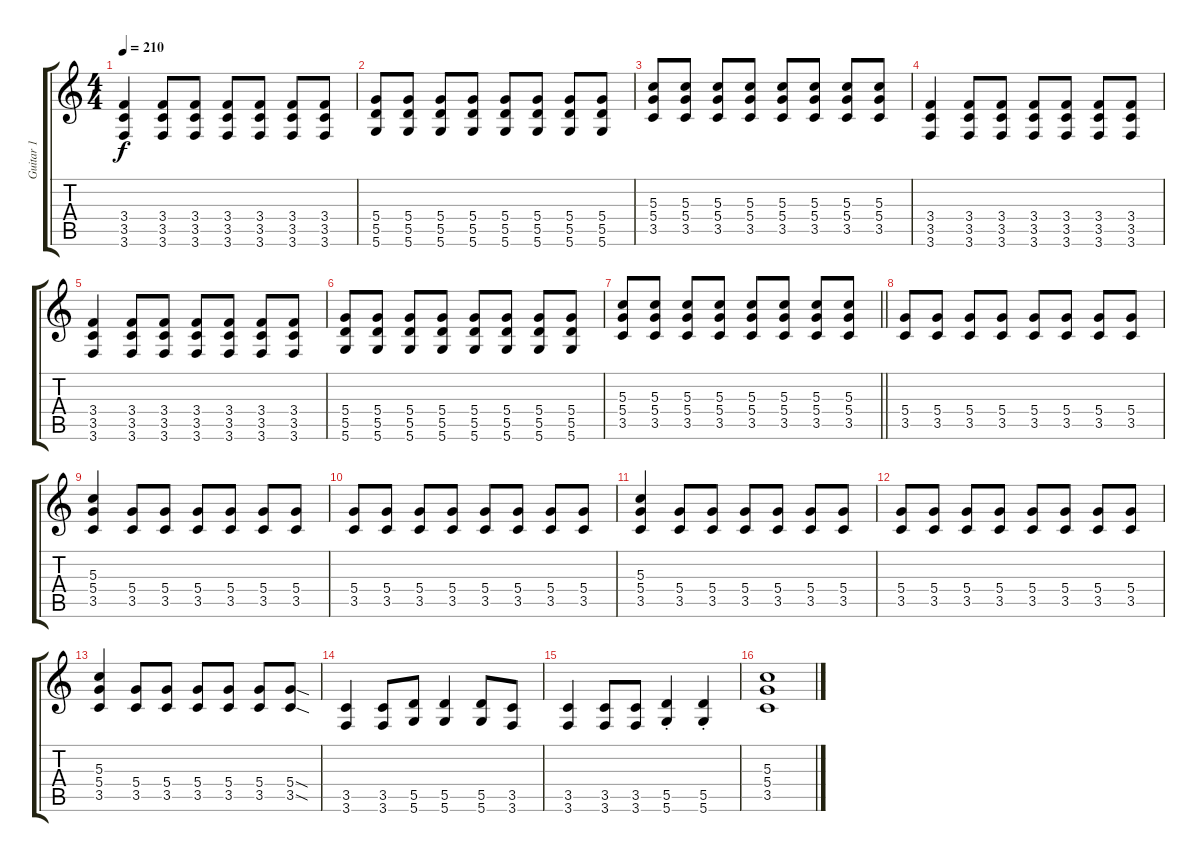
\track ("Guitar 1" "Guitar 1") {instrument distortionguitar}
\staff {score tabs}
\tuning (E4 B3 G3 D3 A2 D2) {hide}
\ts (4 4)
\tempo 210
\clef g2
\ks c
(3.4 3.5 3.6).4{dy f} (3.4 3.5 3.6).8 (3.4 3.5 3.6).8 (3.4 3.5 3.6).8 (3.4 3.5 3.6).8 (3.4 3.5 3.6).8 (3.4 3.5 3.6).8 |
(5.4 5.5 5.6).8 (5.4 5.5 5.6).8 (5.4 5.5 5.6).8 (5.4 5.5 5.6).8 (5.4 5.5 5.6).8 (5.4 5.5 5.6).8 (5.4 5.5 5.6).8 (5.4 5.5 5.6).8 |
(5.3 5.4 3.5).8 (5.3 5.4 3.5).8 (5.3 5.4 3.5).8 (5.3 5.4 3.5).8 (5.3 5.4 3.5).8 (5.3 5.4 3.5).8 (5.3 5.4 3.5).8 (5.3 5.4 3.5).8 |
(3.4 3.5 3.6).4 (3.4 3.5 3.6).8 (3.4 3.5 3.6).8 (3.4 3.5 3.6).8 (3.4 3.5 3.6).8 (3.4 3.5 3.6).8 (3.4 3.5 3.6).8 |
(3.4 3.5 3.6).4 (3.4 3.5 3.6).8 (3.4 3.5 3.6).8 (3.4 3.5 3.6).8 (3.4 3.5 3.6).8 (3.4 3.5 3.6).8 (3.4 3.5 3.6).8 |
(5.4 5.5 5.6).8 (5.4 5.5 5.6).8 (5.4 5.5 5.6).8 (5.4 5.5 5.6).8 (5.4 5.5 5.6).8 (5.4 5.5 5.6).8 (5.4 5.5 5.6).8 (5.4 5.5 5.6).8 |
\barLineRight lightlight
(5.3 5.4 3.5).8 (5.3 5.4 3.5).8 (5.3 5.4 3.5).8 (5.3 5.4 3.5).8 (5.3 5.4 3.5).8 (5.3 5.4 3.5).8 (5.3 5.4 3.5).8 (5.3 5.4 3.5).8 |
(5.4 3.5).8 (5.4 3.5).8 (5.4 3.5).8 (5.4 3.5).8 (5.4 3.5).8 (5.4 3.5).8 (5.4 3.5).8 (5.4 3.5).8 |
(5.3 5.4 3.5).4 (5.4 3.5).8 (5.4 3.5).8 (5.4 3.5).8 (5.4 3.5).8 (5.4 3.5).8 (5.4 3.5).8 |
(5.4 3.5).8 (5.4 3.5).8 (5.4 3.5).8 (5.4 3.5).8 (5.4 3.5).8 (5.4 3.5).8 (5.4 3.5).8 (5.4 3.5).8 |
(5.3 5.4 3.5).4 (5.4 3.5).8 (5.4 3.5).8 (5.4 3.5).8 (5.4 3.5).8 (5.4 3.5).8 (5.4 3.5).8 |
(5.4 3.5).8 (5.4 3.5).8 (5.4 3.5).8 (5.4 3.5).8 (5.4 3.5).8 (5.4 3.5).8 (5.4 3.5).8 (5.4 3.5).8 |
(5.3 5.4 3.5).4 (5.4 3.5).8 (5.4 3.5).8 (5.4 3.5).8 (5.4 3.5).8 (5.4 3.5).8 (5.4{sod} 3.5{sod}).8 |
(3.5 3.6).4 (3.5 3.6).8 (5.5 5.6).8 (5.5 5.6).4 (5.5 5.6).8 (3.5 3.6).8 |
(3.5 3.6).4 (3.5 3.6).8 (3.5 3.6).8 (5.5{st} 5.6{st}).4 (5.5{st} 5.6{st}).4 |
(5.3 5.4 3.5).1
